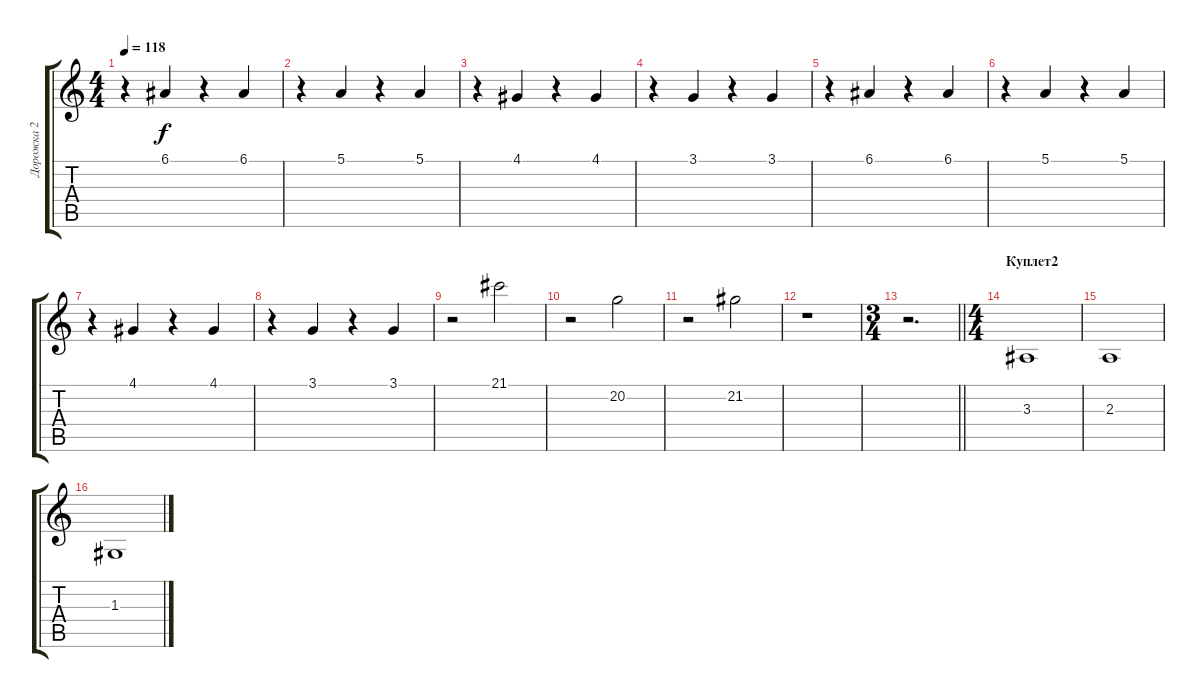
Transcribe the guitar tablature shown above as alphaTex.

\track ("Дорожка 2" "Дорожка 2") {instrument choiraahs}
\staff {score tabs}
\tuning (E4 B3 G3 D3 A2 E2) {hide}
\ts (4 4)
\tempo 118
\clef g2
\ks c
r.4{dy f} 6.1.4 r.4 6.1.4 |
r.4 5.1.4 r.4 5.1.4 |
r.4 4.1.4 r.4 4.1.4 |
r.4 3.1.4 r.4 3.1.4 |
r.4 6.1.4 r.4 6.1.4 |
r.4 5.1.4 r.4 5.1.4 |
r.4 4.1.4 r.4 4.1.4 |
r.4 3.1.4 r.4 3.1.4 |
r.2 21.1.2{volume 2 balance 16} |
r.2 20.2.2{volume 2 balance 0} |
r.2 21.2.2{volume 2 balance 16} |
r.1 |
\ts (3 4)
\barLineRight lightlight
r.2{d} |
\ts (4 4)
\section ("" "Куплет2")
3.3.1{volume 9 balance 8} |
2.3.1 |
1.3.1
